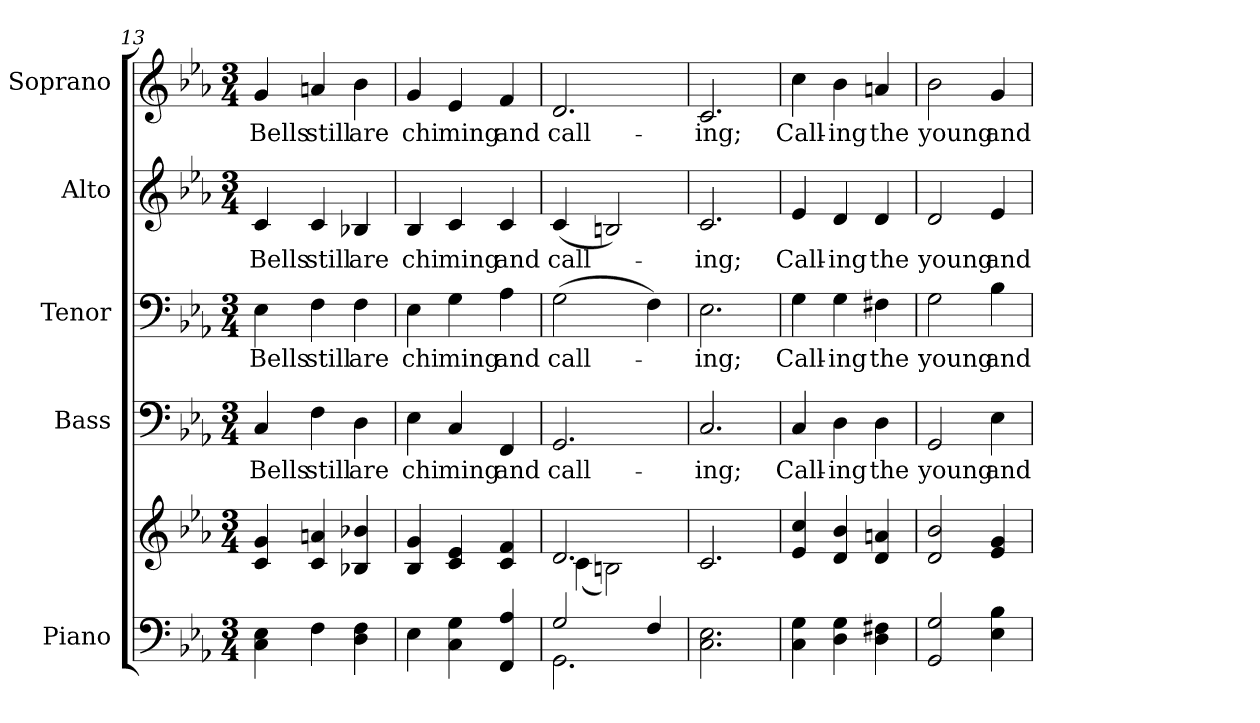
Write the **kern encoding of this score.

**kern	**kern	**kern	**text	**kern	**text	**kern	**text	**kern	**text
*part5	*part5	*part4	*part4	*part3	*part3	*part2	*part2	*part1	*part1
*staff6	*staff5	*staff4	*staff4	*staff3	*staff3	*staff2	*staff2	*staff1	*staff1
*I"Piano	*	*I"Bass	*	*I"Tenor	*	*I"Alto	*	*I"Soprano	*
*I'Pno.	*	*I'B.	*	*I'T.	*	*I'A.	*	*I'S.	*
!!LO:PB:g=z
*clefF4	*clefG2	*clefF4	*	*clefF4	*	*clefG2	*	*clefG2	*
*k[b-e-a-]	*k[b-e-a-]	*k[b-e-a-]	*	*k[b-e-a-]	*	*k[b-e-a-]	*	*k[b-e-a-]	*
*E-:	*E-:	*E-:	*	*E-:	*	*E-:	*	*E-:	*
*M3/4	*M3/4	*M3/4	*	*M3/4	*	*M3/4	*	*M3/4	*
=13	=13	=13	=13	=13	=13	=13	=13	=13	=13
!	!	!	!LO:LY:b:color=#000000	!	!	!	!	!	!
!	!	!	!	!	!LO:LY:b:color=#000000	!	!	!	!
!	!	!	!	!	!	!	!LO:LY:b:color=#000000	!	!
!	!	!	!	!	!	!	!	!	!LO:LY:b:color=#000000
4Ci\ 4E-i	4ci/ 4gi	4Ci/	Bells	4E-i\	Bells	4ci/	Bells	4gi/	Bells
!	!	!	!LO:LY:b:color=#000000	!	!	!	!	!	!
!	!	!	!	!	!LO:LY:b:color=#000000	!	!	!	!
!	!	!	!	!	!	!	!LO:LY:b:color=#000000	!	!
!	!	!	!	!	!	!	!	!	!LO:LY:b:color=#000000
4Fi\	4ci/ 4ani	4Fi\	still	4Fi\	still	4ci/	still	4ani/	still
!	!	!	!LO:LY:b:color=#000000	!	!	!	!	!	!
!	!	!	!	!	!LO:LY:b:color=#000000	!	!	!	!
!	!	!	!	!	!	!	!LO:LY:b:color=#000000	!	!
!	!	!	!	!	!	!	!	!	!LO:LY:b:color=#000000
4Di\ 4Fi	4B-Xi/ 4b-Xi	4Di\	are	4Fi\	are	4B-Xi/	are	4b-i\	are
=14	=14	=14	=14	=14	=14	=14	=14	=14	=14
!	!	!	!LO:LY:b:color=#000000	!	!	!	!	!	!
!	!	!	!	!	!LO:LY:b:color=#000000	!	!	!	!
!	!	!	!	!	!	!	!LO:LY:b:color=#000000	!	!
!	!	!	!	!	!	!	!	!	!LO:LY:b:color=#000000
4E-i\	4B-i/ 4gi	4E-i\	chi	4E-i\	chi	4B-i/	chi	4gi/	chi
!	!	!	!LO:LY:b:color=#000000	!	!	!	!	!	!
!	!	!	!	!	!LO:LY:b:color=#000000	!	!	!	!
!	!	!	!	!	!	!	!LO:LY:b:color=#000000	!	!
!	!	!	!	!	!	!	!	!	!LO:LY:b:color=#000000
4Ci\ 4Gi	4ci/ 4e-i	4Ci/	ming	4Gi\	ming	4ci/	ming	4e-i/	ming
!	!	!	!LO:LY:b:color=#000000	!	!	!	!	!	!
!	!	!	!	!	!LO:LY:b:color=#000000	!	!	!	!
!	!	!	!	!	!	!	!LO:LY:b:color=#000000	!	!
!	!	!	!	!	!	!	!	!	!LO:LY:b:color=#000000
4FFi/ 4A-i	4ci/ 4fi	4FFi/	and	4A-i\	and	4ci/	and	4fi/	and
=15	=15	=15	=15	=15	=15	=15	=15	=15	=15
*^	*^	*	*	*	*	*	*	*	*
!	!	!	!	!	!LO:LY:b:color=#000000	!	!	!	!	!	!
!	!	!	!	!	!	!	!LO:LY:b:color=#000000	!	!	!	!
!	!	!	!	!	!	!	!	!	!LO:LY:b:color=#000000	!	!
!	!	!	!	!	!	!	!	!	!	!	!LO:LY:b:color=#000000
2Gi/	2.GGi\	2.di/	(4ci\	2.GGi/	call-	(2Gi\	call-	(4ci/	call-	2.di/	call-
.	.	.	2Bni\)	.	.	.	.	2Bni/)	.	.	.
4Fi/	.	.	.	.	.	4Fi\)	.	.	.	.	.
*v	*v	*	*	*	*	*	*	*	*	*	*
*	*v	*v	*	*	*	*	*	*	*	*
!!LO:PB:g=z
=16	=16	=16	=16	=16	=16	=16	=16	=16	=16
!	!	!	!LO:LY:b:color=#000000	!	!	!	!	!	!
!	!	!	!	!	!LO:LY:b:color=#000000	!	!	!	!
!	!	!	!	!	!	!	!LO:LY:b:color=#000000	!	!
!	!	!	!	!	!	!	!	!	!LO:LY:b:color=#000000
2.Ci\ 2.E-i	2.ci/	2.Ci/	-ing;	2.E-i\	-ing;	2.ci/	-ing;	2.ci/	-ing;
=17	=17	=17	=17	=17	=17	=17	=17	=17	=17
!	!	!	!LO:LY:b:color=#000000	!	!	!	!	!	!
!	!	!	!	!	!LO:LY:b:color=#000000	!	!	!	!
!	!	!	!	!	!	!	!LO:LY:b:color=#000000	!	!
!	!	!	!	!	!	!	!	!	!LO:LY:b:color=#000000
4Ci\ 4Gi	4e-i/ 4cci	4Ci/	Call-	4Gi\	Call-	4e-i/	Call-	4cci\	Call-
!	!	!	!LO:LY:b:color=#000000	!	!	!	!	!	!
!	!	!	!	!	!LO:LY:b:color=#000000	!	!	!	!
!	!	!	!	!	!	!	!LO:LY:b:color=#000000	!	!
!	!	!	!	!	!	!	!	!	!LO:LY:b:color=#000000
4Di\ 4Gi	4di/ 4b-i	4Di\	-ing	4Gi\	-ing	4di/	-ing	4b-i\	-ing
!	!	!	!LO:LY:b:color=#000000	!	!	!	!	!	!
!	!	!	!	!	!LO:LY:b:color=#000000	!	!	!	!
!	!	!	!	!	!	!	!LO:LY:b:color=#000000	!	!
!	!	!	!	!	!	!	!	!	!LO:LY:b:color=#000000
4Di\ 4F#Xi	4di/ 4ani	4Di\	the	4F#Xi\	the	4di/	the	4ani/	the
=18	=18	=18	=18	=18	=18	=18	=18	=18	=18
!	!	!	!LO:LY:b:color=#000000	!	!	!	!	!	!
!	!	!	!	!	!LO:LY:b:color=#000000	!	!	!	!
!	!	!	!	!	!	!	!LO:LY:b:color=#000000	!	!
!	!	!	!	!	!	!	!	!	!LO:LY:b:color=#000000
2GGi/ 2Gi	2di/ 2b-i	2GGi/	young	2Gi\	young	2di/	young	2b-i\	young
!	!	!	!LO:LY:b:color=#000000	!	!	!	!	!	!
!	!	!	!	!	!LO:LY:b:color=#000000	!	!	!	!
!	!	!	!	!	!	!	!LO:LY:b:color=#000000	!	!
!	!	!	!	!	!	!	!	!	!LO:LY:b:color=#000000
4E-i\ 4B-i	4e-i/ 4gi	4E-i\	and	4B-i\	and	4e-i/	and	4gi/	and
=	=	=	=	=	=	=	=	=	=
*-	*-	*-	*-	*-	*-	*-	*-	*-	*-
